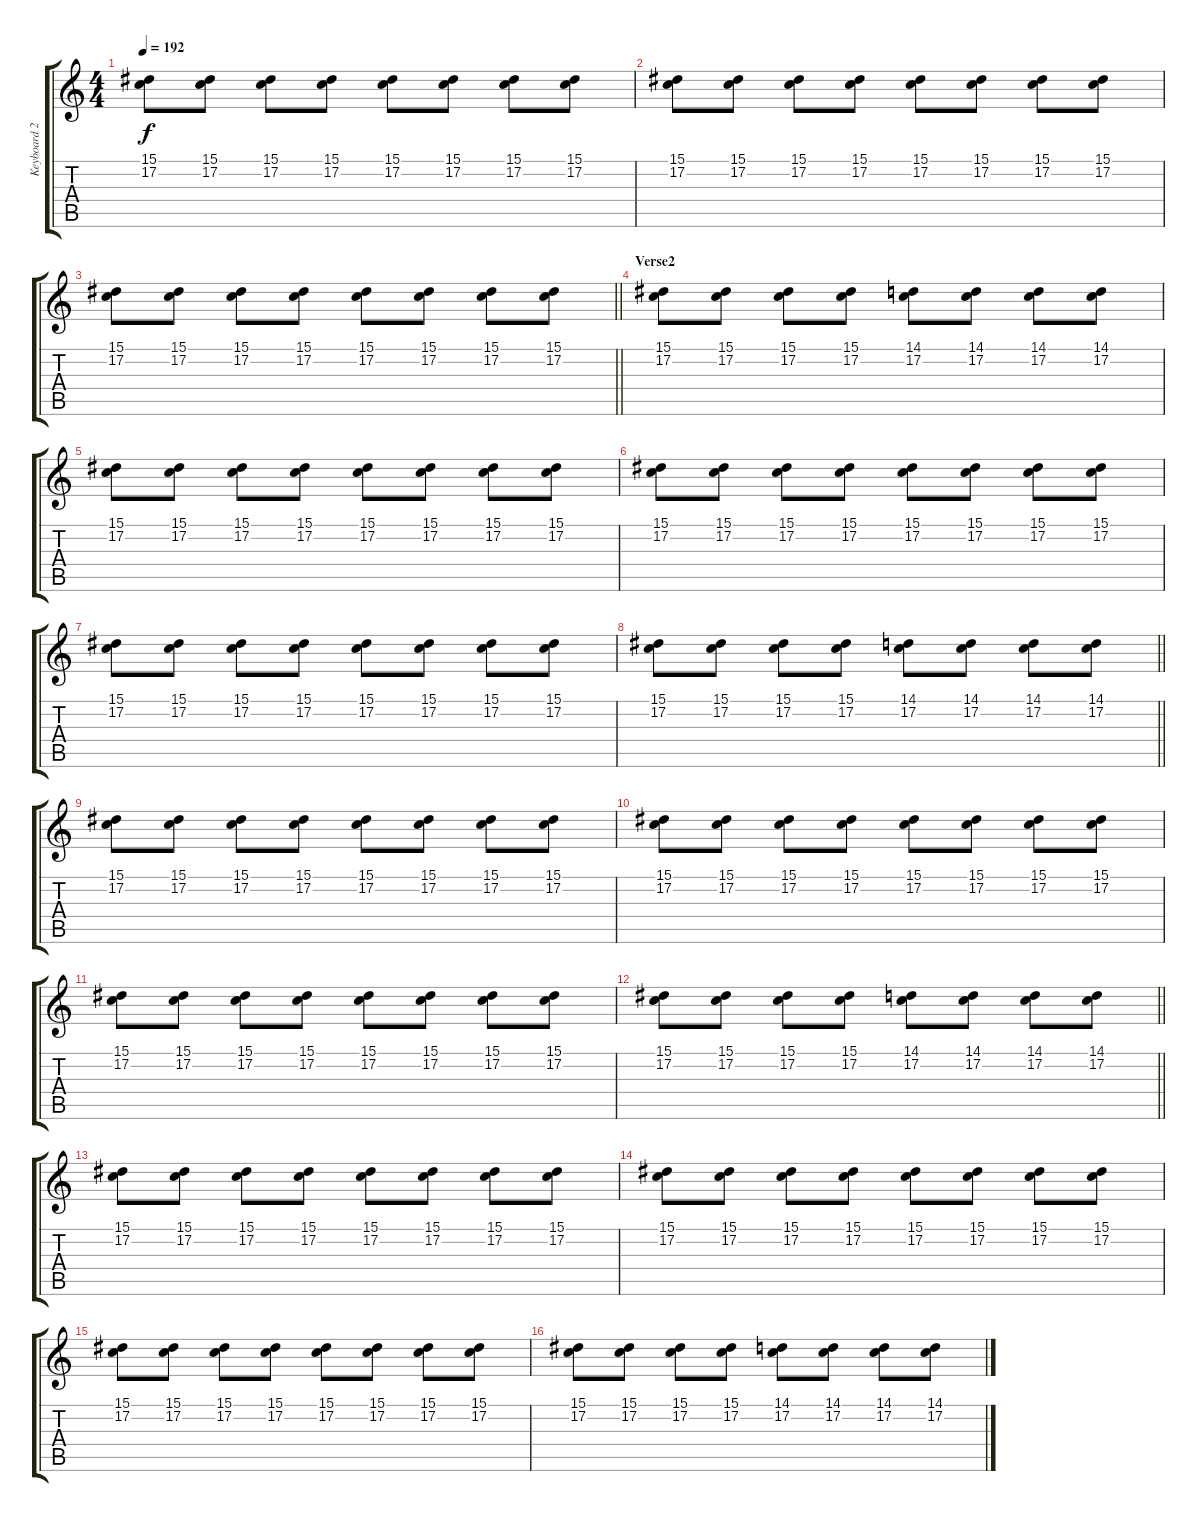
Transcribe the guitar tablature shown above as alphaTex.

\track ("Keyboard 2" "Keyboard 2") {instrument harpsichord}
\staff {score tabs}
\tuning (C4 G3 Eb3 Bb2 F2 C2) {hide}
\ts (4 4)
\tempo 192
\clef g2
\ks c
(15.1 17.2).8{dy f} (15.1 17.2).8 (15.1 17.2).8 (15.1 17.2).8 (15.1 17.2).8 (15.1 17.2).8 (15.1 17.2).8 (15.1 17.2).8 |
(15.1 17.2).8 (15.1 17.2).8 (15.1 17.2).8 (15.1 17.2).8 (15.1 17.2).8 (15.1 17.2).8 (15.1 17.2).8 (15.1 17.2).8 |
\barLineRight lightlight
(15.1 17.2).8 (15.1 17.2).8 (15.1 17.2).8 (15.1 17.2).8 (15.1 17.2).8 (15.1 17.2).8 (15.1 17.2).8 (15.1 17.2).8 |
\section ("" "Verse2")
(15.1 17.2).8 (15.1 17.2).8 (15.1 17.2).8 (15.1 17.2).8 (14.1 17.2).8 (14.1 17.2).8 (14.1 17.2).8 (14.1 17.2).8 |
(15.1 17.2).8{volume 8} (15.1 17.2).8 (15.1 17.2).8 (15.1 17.2).8 (15.1 17.2).8 (15.1 17.2).8 (15.1 17.2).8 (15.1 17.2).8 |
(15.1 17.2).8 (15.1 17.2).8 (15.1 17.2).8 (15.1 17.2).8 (15.1 17.2).8 (15.1 17.2).8 (15.1 17.2).8 (15.1 17.2).8 |
(15.1 17.2).8 (15.1 17.2).8 (15.1 17.2).8 (15.1 17.2).8 (15.1 17.2).8 (15.1 17.2).8 (15.1 17.2).8 (15.1 17.2).8 |
\barLineRight lightlight
(15.1 17.2).8 (15.1 17.2).8 (15.1 17.2).8 (15.1 17.2).8 (14.1 17.2).8 (14.1 17.2).8 (14.1 17.2).8 (14.1 17.2).8 |
(15.1 17.2).8 (15.1 17.2).8 (15.1 17.2).8 (15.1 17.2).8 (15.1 17.2).8 (15.1 17.2).8 (15.1 17.2).8 (15.1 17.2).8 |
(15.1 17.2).8 (15.1 17.2).8 (15.1 17.2).8 (15.1 17.2).8 (15.1 17.2).8 (15.1 17.2).8 (15.1 17.2).8 (15.1 17.2).8 |
(15.1 17.2).8 (15.1 17.2).8 (15.1 17.2).8 (15.1 17.2).8 (15.1 17.2).8 (15.1 17.2).8 (15.1 17.2).8 (15.1 17.2).8 |
\barLineRight lightlight
(15.1 17.2).8 (15.1 17.2).8 (15.1 17.2).8 (15.1 17.2).8 (14.1 17.2).8 (14.1 17.2).8 (14.1 17.2).8 (14.1 17.2).8 |
(15.1 17.2).8{volume 11} (15.1 17.2).8 (15.1 17.2).8 (15.1 17.2).8 (15.1 17.2).8 (15.1 17.2).8 (15.1 17.2).8 (15.1 17.2).8 |
(15.1 17.2).8 (15.1 17.2).8 (15.1 17.2).8 (15.1 17.2).8 (15.1 17.2).8 (15.1 17.2).8 (15.1 17.2).8 (15.1 17.2).8 |
(15.1 17.2).8 (15.1 17.2).8 (15.1 17.2).8 (15.1 17.2).8 (15.1 17.2).8 (15.1 17.2).8 (15.1 17.2).8 (15.1 17.2).8 |
(15.1 17.2).8 (15.1 17.2).8 (15.1 17.2).8 (15.1 17.2).8 (14.1 17.2).8 (14.1 17.2).8 (14.1 17.2).8 (14.1 17.2).8
